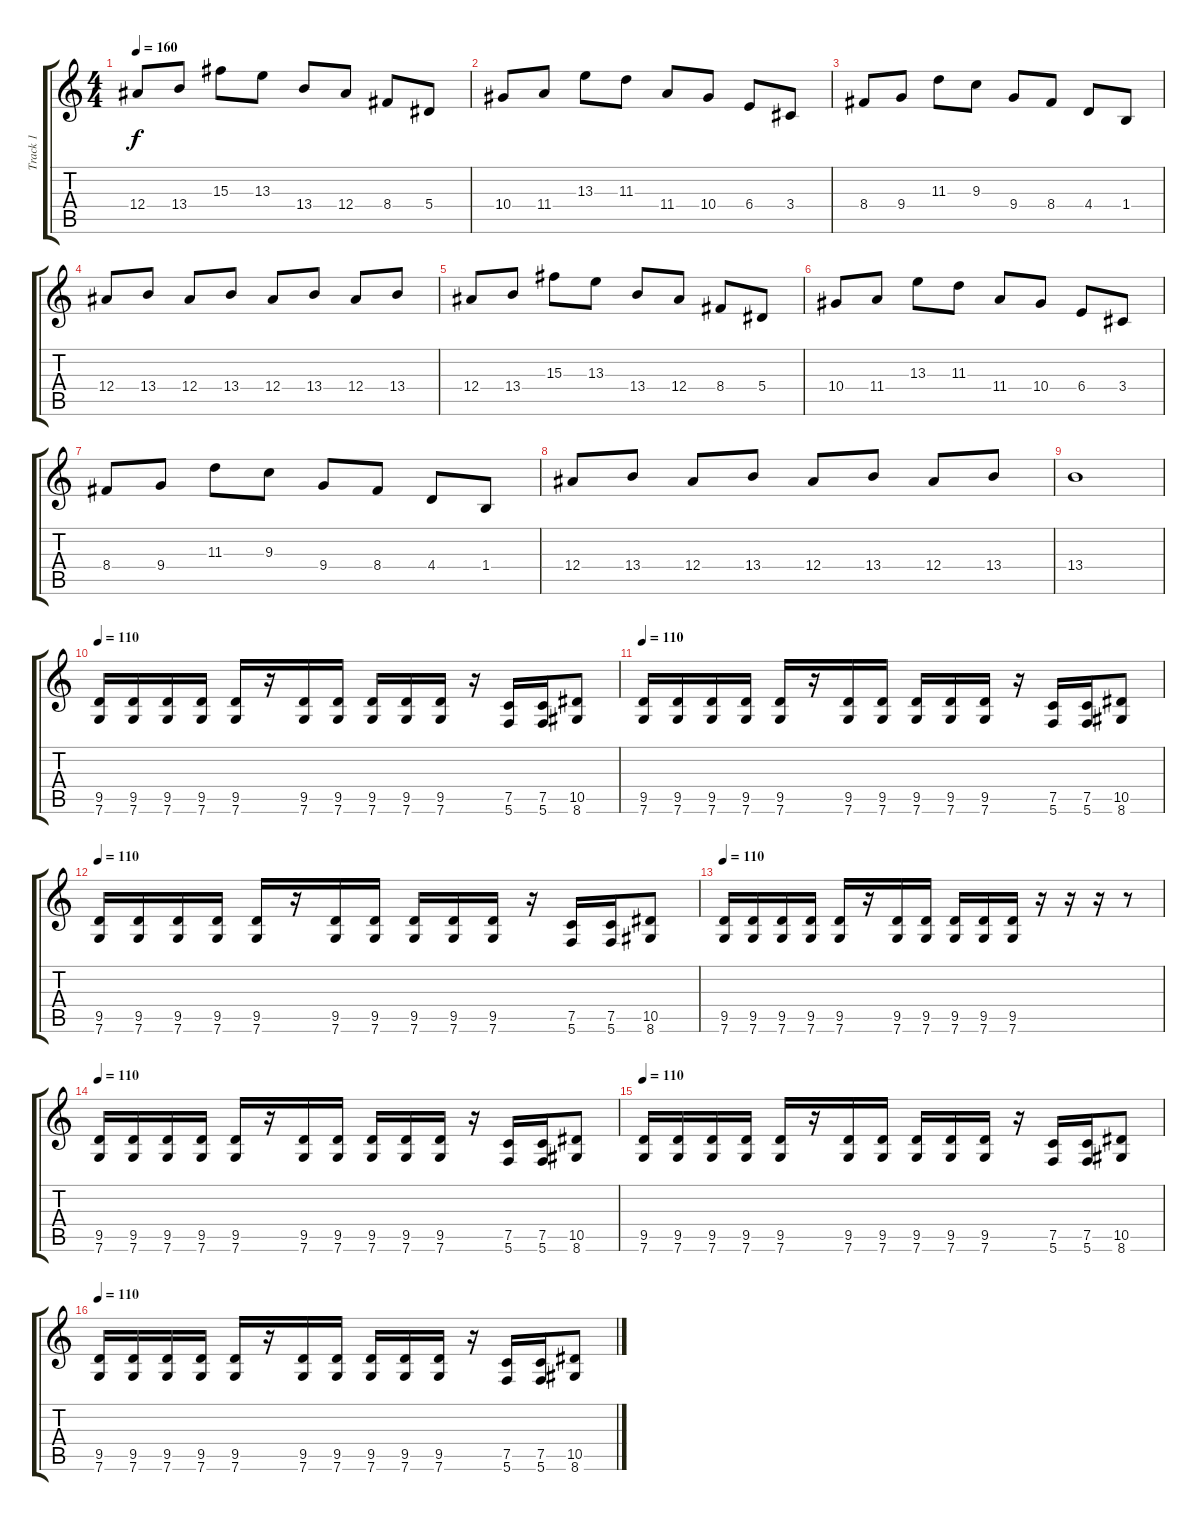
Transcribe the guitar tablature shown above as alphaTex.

\track ("Track 1" "Track 1") {instrument overdrivenguitar}
\staff {score tabs}
\tuning (C4 G3 Eb3 Bb2 F2 C2) {hide}
\ts (4 4)
\tempo 160
\clef g2
\ks c
12.4.8{dy f} 13.4.8 15.3.8 13.3.8 13.4.8 12.4.8 8.4.8 5.4.8 |
10.4.8 11.4.8 13.3.8 11.3.8 11.4.8 10.4.8 6.4.8 3.4.8 |
8.4.8 9.4.8 11.3.8 9.3.8 9.4.8 8.4.8 4.4.8 1.4.8 |
12.4.8 13.4.8 12.4.8 13.4.8 12.4.8 13.4.8 12.4.8 13.4.8 |
12.4.8 13.4.8 15.3.8 13.3.8 13.4.8 12.4.8 8.4.8 5.4.8 |
10.4.8 11.4.8 13.3.8 11.3.8 11.4.8 10.4.8 6.4.8 3.4.8 |
8.4.8 9.4.8 11.3.8 9.3.8 9.4.8 8.4.8 4.4.8 1.4.8 |
12.4.8 13.4.8 12.4.8 13.4.8 12.4.8 13.4.8 12.4.8 13.4.8 |
13.4.1 |
\tempo 110
(9.5 7.6).16 (9.5 7.6).16 (9.5 7.6).16 (9.5 7.6).16 (9.5 7.6).16 r.16 (9.5 7.6).16 (9.5 7.6).16 (9.5 7.6).16 (9.5 7.6).16 (9.5 7.6).16 r.16 (7.5 5.6).16 (7.5 5.6).16 (10.5 8.6).8 |
\tempo 110
(9.5 7.6).16 (9.5 7.6).16 (9.5 7.6).16 (9.5 7.6).16 (9.5 7.6).16 r.16 (9.5 7.6).16 (9.5 7.6).16 (9.5 7.6).16 (9.5 7.6).16 (9.5 7.6).16 r.16 (7.5 5.6).16 (7.5 5.6).16 (10.5 8.6).8 |
\tempo 110
(9.5 7.6).16 (9.5 7.6).16 (9.5 7.6).16 (9.5 7.6).16 (9.5 7.6).16 r.16 (9.5 7.6).16 (9.5 7.6).16 (9.5 7.6).16 (9.5 7.6).16 (9.5 7.6).16 r.16 (7.5 5.6).16 (7.5 5.6).16 (10.5 8.6).8 |
\tempo 110
(9.5 7.6).16 (9.5 7.6).16 (9.5 7.6).16 (9.5 7.6).16 (9.5 7.6).16 r.16 (9.5 7.6).16 (9.5 7.6).16 (9.5 7.6).16 (9.5 7.6).16 (9.5 7.6).16 r.16 r.16 r.16 r.8 |
\tempo 110
(9.5 7.6).16 (9.5 7.6).16 (9.5 7.6).16 (9.5 7.6).16 (9.5 7.6).16 r.16 (9.5 7.6).16 (9.5 7.6).16 (9.5 7.6).16 (9.5 7.6).16 (9.5 7.6).16 r.16 (7.5 5.6).16 (7.5 5.6).16 (10.5 8.6).8 |
\tempo 110
(9.5 7.6).16 (9.5 7.6).16 (9.5 7.6).16 (9.5 7.6).16 (9.5 7.6).16 r.16 (9.5 7.6).16 (9.5 7.6).16 (9.5 7.6).16 (9.5 7.6).16 (9.5 7.6).16 r.16 (7.5 5.6).16 (7.5 5.6).16 (10.5 8.6).8 |
\tempo 110
(9.5 7.6).16 (9.5 7.6).16 (9.5 7.6).16 (9.5 7.6).16 (9.5 7.6).16 r.16 (9.5 7.6).16 (9.5 7.6).16 (9.5 7.6).16 (9.5 7.6).16 (9.5 7.6).16 r.16 (7.5 5.6).16 (7.5 5.6).16 (10.5 8.6).8
